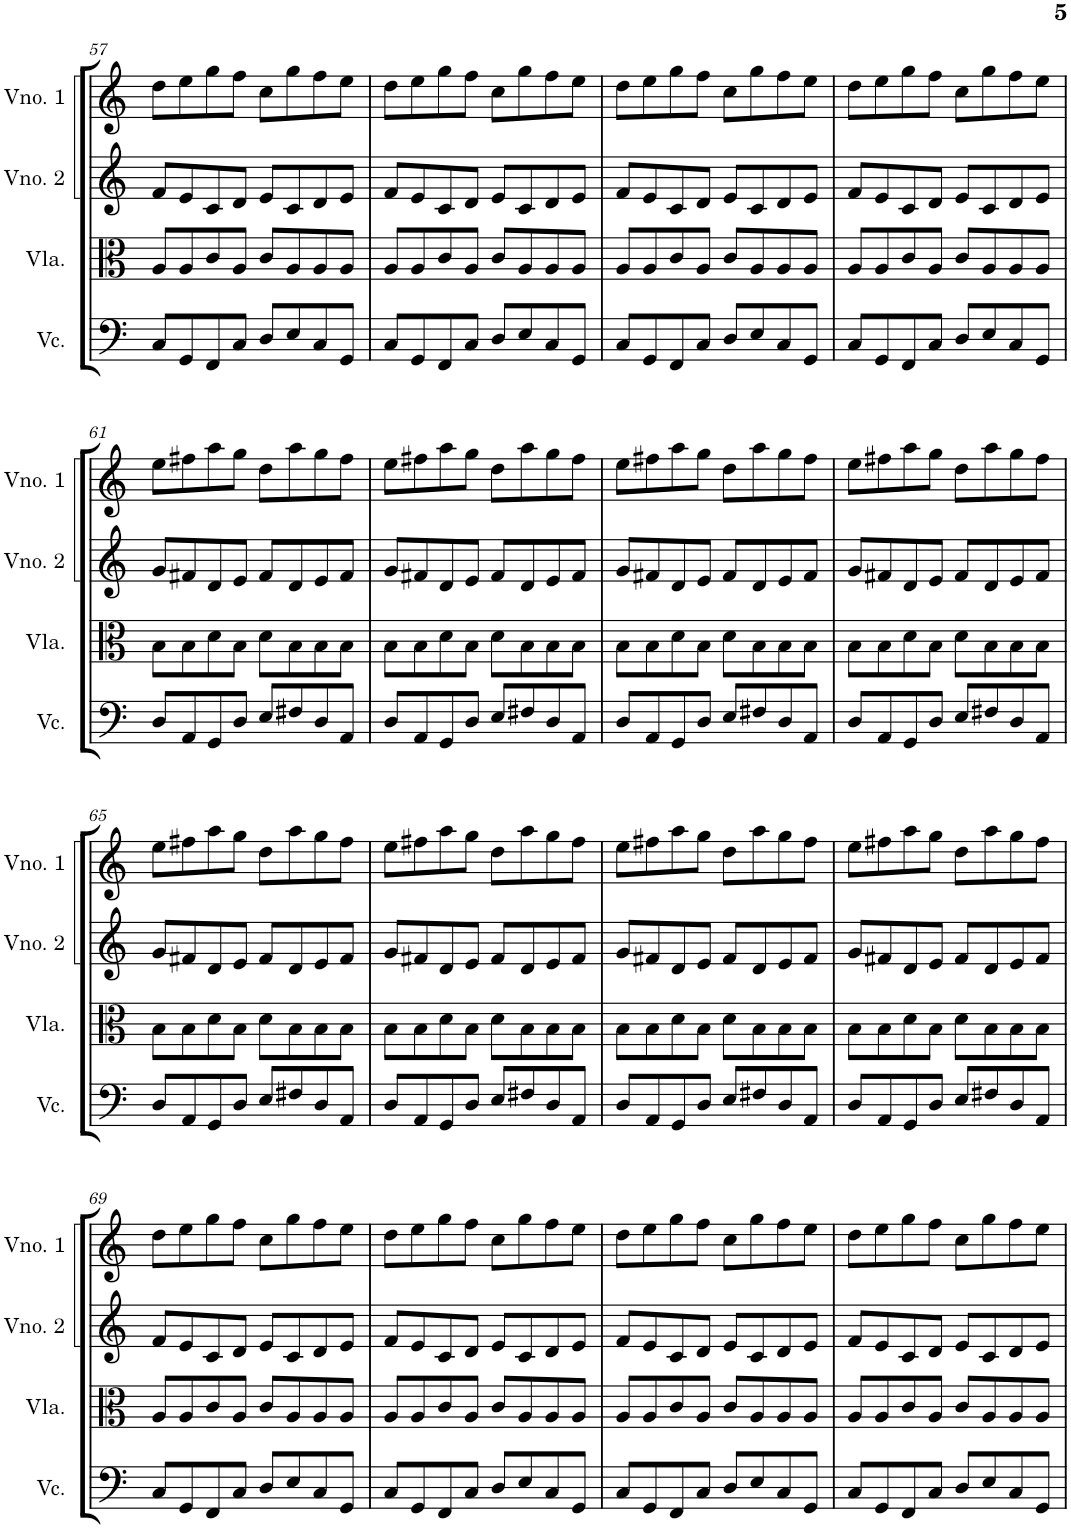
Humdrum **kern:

**kern	**kern	**kern	**kern
*part4	*part3	*part2	*part1
*staff4	*staff3	*staff2	*staff1
*I"Violoncelo	*I"Viola	*I"Violino 2	*I"Violino 1
*I'Vc.	*I'Vla.	*I'Vno. 2	*I'Vno. 1
!!LO:PB:g=z
*clefF4	*clefC3	*clefG2	*clefG2
*k[]	*k[]	*k[]	*k[]
*M4/4	*M4/4	*M4/4	*M4/4
=57	=57	=57	=57
8C/L	8A/L	8f/L	8dd\L
8GG/	8A/	8e/	8ee\
8FF/	8c/	8c/	8gg\
8C/J	8A/J	8d/J	8ff\J
8D/L	8c/L	8e/L	8cc\L
8E/	8A/	8c/	8gg\
8C/	8A/	8d/	8ff\
8GG/J	8A/J	8e/J	8ee\J
=58	=58	=58	=58
8C/L	8A/L	8f/L	8dd\L
8GG/	8A/	8e/	8ee\
8FF/	8c/	8c/	8gg\
8C/J	8A/J	8d/J	8ff\J
8D/L	8c/L	8e/L	8cc\L
8E/	8A/	8c/	8gg\
8C/	8A/	8d/	8ff\
8GG/J	8A/J	8e/J	8ee\J
=59	=59	=59	=59
8C/L	8A/L	8f/L	8dd\L
8GG/	8A/	8e/	8ee\
8FF/	8c/	8c/	8gg\
8C/J	8A/J	8d/J	8ff\J
8D/L	8c/L	8e/L	8cc\L
8E/	8A/	8c/	8gg\
8C/	8A/	8d/	8ff\
8GG/J	8A/J	8e/J	8ee\J
=60	=60	=60	=60
8C/L	8A/L	8f/L	8dd\L
8GG/	8A/	8e/	8ee\
8FF/	8c/	8c/	8gg\
8C/J	8A/J	8d/J	8ff\J
8D/L	8c/L	8e/L	8cc\L
8E/	8A/	8c/	8gg\
8C/	8A/	8d/	8ff\
8GG/J	8A/J	8e/J	8ee\J
!!LO:LB:g=z
=61	=61	=61	=61
8D/L	8B\L	8g/L	8ee\L
8AA/	8B\	8f#X/	8ff#X\
8GG/	8d\	8d/	8aa\
8D/J	8B\J	8e/J	8gg\J
8E/L	8d\L	8f#/L	8dd\L
8F#X/	8B\	8d/	8aa\
8D/	8B\	8e/	8gg\
8AA/J	8B\J	8f#/J	8ff#\J
=62	=62	=62	=62
8D/L	8B\L	8g/L	8ee\L
8AA/	8B\	8f#X/	8ff#X\
8GG/	8d\	8d/	8aa\
8D/J	8B\J	8e/J	8gg\J
8E/L	8d\L	8f#/L	8dd\L
8F#X/	8B\	8d/	8aa\
8D/	8B\	8e/	8gg\
8AA/J	8B\J	8f#/J	8ff#\J
=63	=63	=63	=63
8D/L	8B\L	8g/L	8ee\L
8AA/	8B\	8f#X/	8ff#X\
8GG/	8d\	8d/	8aa\
8D/J	8B\J	8e/J	8gg\J
8E/L	8d\L	8f#/L	8dd\L
8F#X/	8B\	8d/	8aa\
8D/	8B\	8e/	8gg\
8AA/J	8B\J	8f#/J	8ff#\J
=64	=64	=64	=64
8D/L	8B\L	8g/L	8ee\L
8AA/	8B\	8f#X/	8ff#X\
8GG/	8d\	8d/	8aa\
8D/J	8B\J	8e/J	8gg\J
8E/L	8d\L	8f#/L	8dd\L
8F#X/	8B\	8d/	8aa\
8D/	8B\	8e/	8gg\
8AA/J	8B\J	8f#/J	8ff#\J
!!LO:LB:g=z
=65	=65	=65	=65
8D/L	8B\L	8g/L	8ee\L
8AA/	8B\	8f#X/	8ff#X\
8GG/	8d\	8d/	8aa\
8D/J	8B\J	8e/J	8gg\J
8E/L	8d\L	8f#/L	8dd\L
8F#X/	8B\	8d/	8aa\
8D/	8B\	8e/	8gg\
8AA/J	8B\J	8f#/J	8ff#\J
=66	=66	=66	=66
8D/L	8B\L	8g/L	8ee\L
8AA/	8B\	8f#X/	8ff#X\
8GG/	8d\	8d/	8aa\
8D/J	8B\J	8e/J	8gg\J
8E/L	8d\L	8f#/L	8dd\L
8F#X/	8B\	8d/	8aa\
8D/	8B\	8e/	8gg\
8AA/J	8B\J	8f#/J	8ff#\J
=67	=67	=67	=67
8D/L	8B\L	8g/L	8ee\L
8AA/	8B\	8f#X/	8ff#X\
8GG/	8d\	8d/	8aa\
8D/J	8B\J	8e/J	8gg\J
8E/L	8d\L	8f#/L	8dd\L
8F#X/	8B\	8d/	8aa\
8D/	8B\	8e/	8gg\
8AA/J	8B\J	8f#/J	8ff#\J
=68	=68	=68	=68
8D/L	8B\L	8g/L	8ee\L
8AA/	8B\	8f#X/	8ff#X\
8GG/	8d\	8d/	8aa\
8D/J	8B\J	8e/J	8gg\J
8E/L	8d\L	8f#/L	8dd\L
8F#X/	8B\	8d/	8aa\
8D/	8B\	8e/	8gg\
8AA/J	8B\J	8f#/J	8ff#\J
!!LO:LB:g=z
=69	=69	=69	=69
8C/L	8A/L	8f/L	8dd\L
8GG/	8A/	8e/	8ee\
8FF/	8c/	8c/	8gg\
8C/J	8A/J	8d/J	8ff\J
8D/L	8c/L	8e/L	8cc\L
8E/	8A/	8c/	8gg\
8C/	8A/	8d/	8ff\
8GG/J	8A/J	8e/J	8ee\J
=70	=70	=70	=70
8C/L	8A/L	8f/L	8dd\L
8GG/	8A/	8e/	8ee\
8FF/	8c/	8c/	8gg\
8C/J	8A/J	8d/J	8ff\J
8D/L	8c/L	8e/L	8cc\L
8E/	8A/	8c/	8gg\
8C/	8A/	8d/	8ff\
8GG/J	8A/J	8e/J	8ee\J
=71	=71	=71	=71
8C/L	8A/L	8f/L	8dd\L
8GG/	8A/	8e/	8ee\
8FF/	8c/	8c/	8gg\
8C/J	8A/J	8d/J	8ff\J
8D/L	8c/L	8e/L	8cc\L
8E/	8A/	8c/	8gg\
8C/	8A/	8d/	8ff\
8GG/J	8A/J	8e/J	8ee\J
=72	=72	=72	=72
8C/L	8A/L	8f/L	8dd\L
8GG/	8A/	8e/	8ee\
8FF/	8c/	8c/	8gg\
8C/J	8A/J	8d/J	8ff\J
8D/L	8c/L	8e/L	8cc\L
8E/	8A/	8c/	8gg\
8C/	8A/	8d/	8ff\
8GG/J	8A/J	8e/J	8ee\J
=	=	=	=
*-	*-	*-	*-
